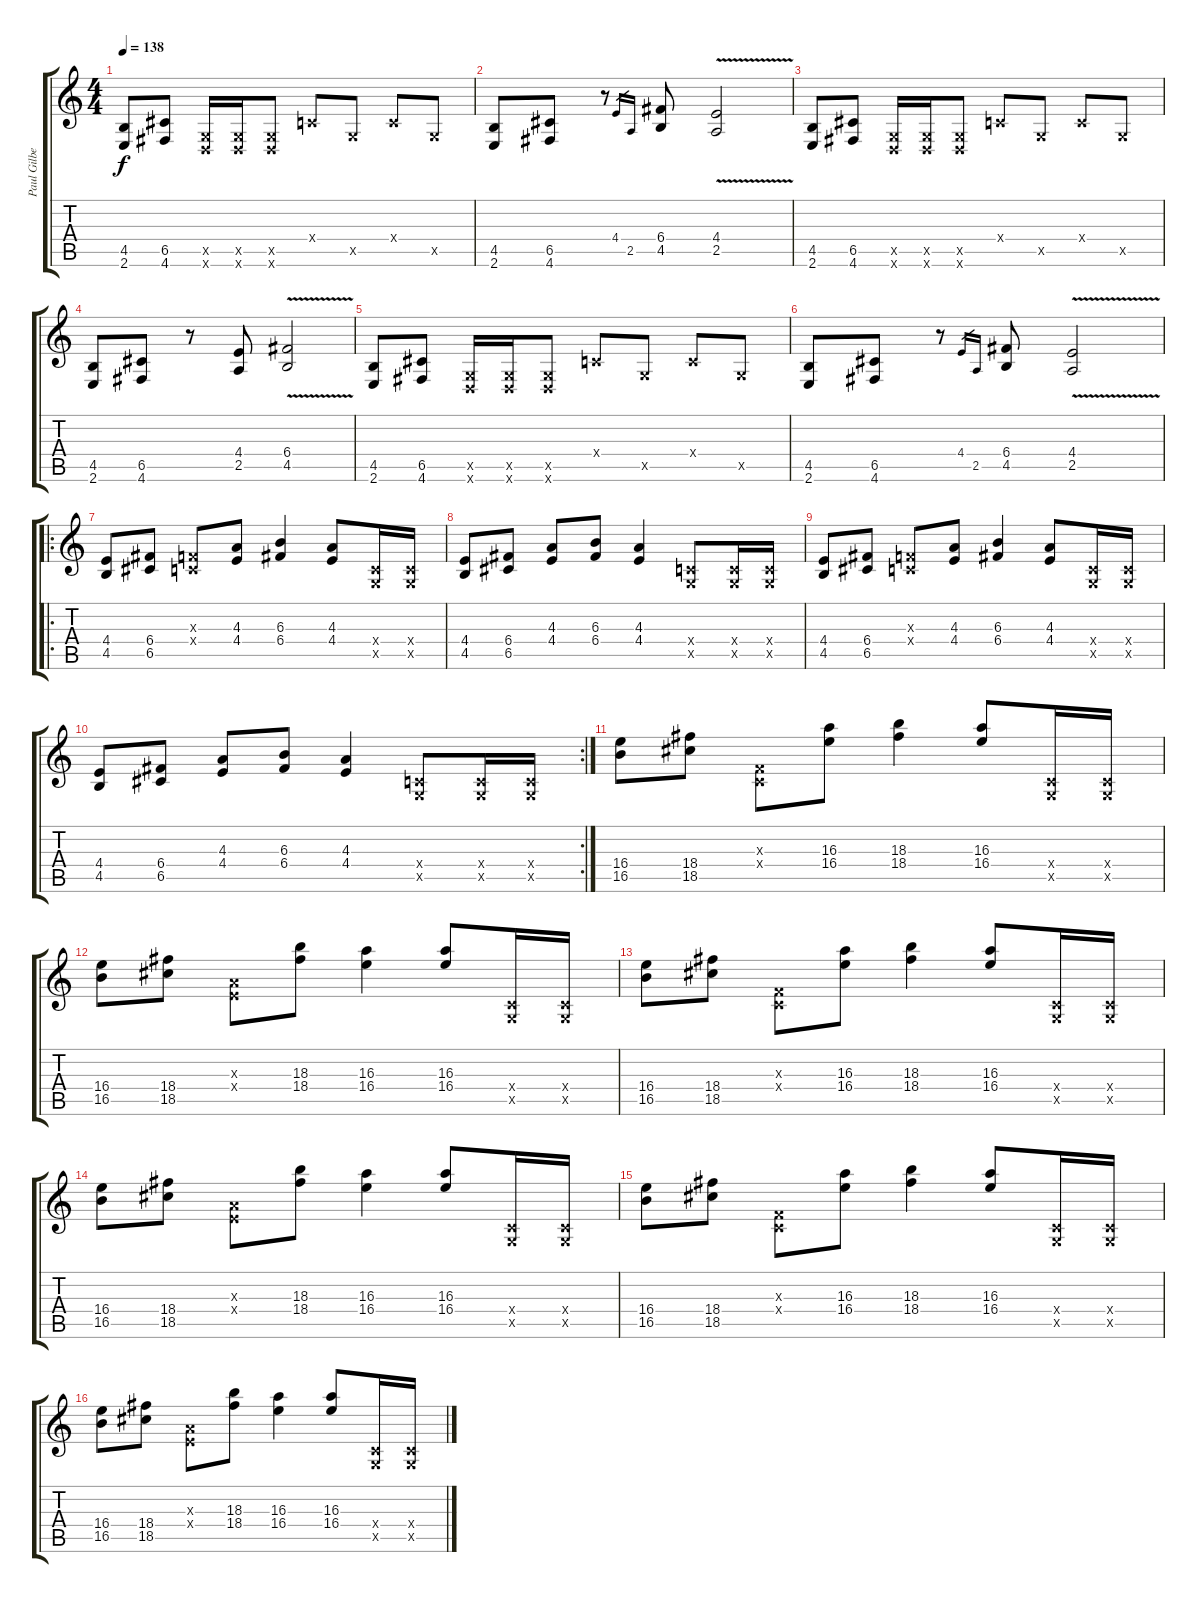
\track ("Paul Gilbert 2" "Paul Gilbe") {instrument distortionguitar}
\staff {score tabs}
\tuning (D4 A3 F3 C3 G2 D2) {hide}
\ts (4 4)
\tempo 138
\clef g2
\ks c
(4.5 2.6).8{dy f} (6.5 4.6).8 (0.5{x} 0.6{x}).16 (0.5{x} 0.6{x}).16 (0.5{x} 0.6{x}).8 0.4{x}.8 0.5{x}.8 0.4{x}.8 0.5{x}.8 |
(4.5 2.6).8 (6.5 4.6).8 r.8 4.4.16{gr} 2.5.16{gr} (6.4 4.5).8 (4.4{v} 2.5{v}).2 |
(4.5 2.6).8 (6.5 4.6).8 (0.5{x} 0.6{x}).16 (0.5{x} 0.6{x}).16 (0.5{x} 0.6{x}).8 0.4{x}.8 0.5{x}.8 0.4{x}.8 0.5{x}.8 |
(4.5 2.6).8 (6.5 4.6).8 r.8 (4.4 2.5).8 (6.4{v} 4.5{v}).2 |
(4.5 2.6).8 (6.5 4.6).8 (0.5{x} 0.6{x}).16 (0.5{x} 0.6{x}).16 (0.5{x} 0.6{x}).8 0.4{x}.8 0.5{x}.8 0.4{x}.8 0.5{x}.8 |
(4.5 2.6).8 (6.5 4.6).8 r.8 4.4.16{gr} 2.5.16{gr} (6.4 4.5).8 (4.4{v} 2.5{v}).2 |
\ro
(4.4 4.5).8 (6.4 6.5).8 (0.3{x} 0.4{x}).8 (4.3 4.4).8 (6.3 6.4).4 (4.3 4.4).8 (0.4{x} 0.5{x}).16 (0.4{x} 0.5{x}).16 |
(4.4 4.5).8 (6.4 6.5).8 (4.3 4.4).8 (6.3 6.4).8 (4.3 4.4).4 (0.4{x} 0.5{x}).8 (0.4{x} 0.5{x}).16 (0.4{x} 0.5{x}).16 |
(4.4 4.5).8 (6.4 6.5).8 (0.3{x} 0.4{x}).8 (4.3 4.4).8 (6.3 6.4).4 (4.3 4.4).8 (0.4{x} 0.5{x}).16 (0.4{x} 0.5{x}).16 |
\rc 2
(4.4 4.5).8 (6.4 6.5).8 (4.3 4.4).8 (6.3 6.4).8 (4.3 4.4).4 (0.4{x} 0.5{x}).8 (0.4{x} 0.5{x}).16 (0.4{x} 0.5{x}).16 |
(16.4 16.5).8 (18.4 18.5).8 (0.3{x} 0.4{x}).8 (16.3 16.4).8 (18.3 18.4).4 (16.3 16.4).8 (0.4{x} 0.5{x}).16 (0.4{x} 0.5{x}).16 |
(16.4 16.5).8 (18.4 18.5).8 (4.3{x} 4.4{x}).8 (18.3 18.4).8 (16.3 16.4).4 (16.3 16.4).8 (0.4{x} 0.5{x}).16 (0.4{x} 0.5{x}).16 |
(16.4 16.5).8 (18.4 18.5).8 (0.3{x} 0.4{x}).8 (16.3 16.4).8 (18.3 18.4).4 (16.3 16.4).8 (0.4{x} 0.5{x}).16 (0.4{x} 0.5{x}).16 |
(16.4 16.5).8 (18.4 18.5).8 (4.3{x} 4.4{x}).8 (18.3 18.4).8 (16.3 16.4).4 (16.3 16.4).8 (0.4{x} 0.5{x}).16 (0.4{x} 0.5{x}).16 |
(16.4 16.5).8 (18.4 18.5).8 (0.3{x} 0.4{x}).8 (16.3 16.4).8 (18.3 18.4).4 (16.3 16.4).8 (0.4{x} 0.5{x}).16 (0.4{x} 0.5{x}).16 |
(16.4 16.5).8 (18.4 18.5).8 (4.3{x} 4.4{x}).8 (18.3 18.4).8 (16.3 16.4).4 (16.3 16.4).8 (0.4{x} 0.5{x}).16 (0.4{x} 0.5{x}).16
